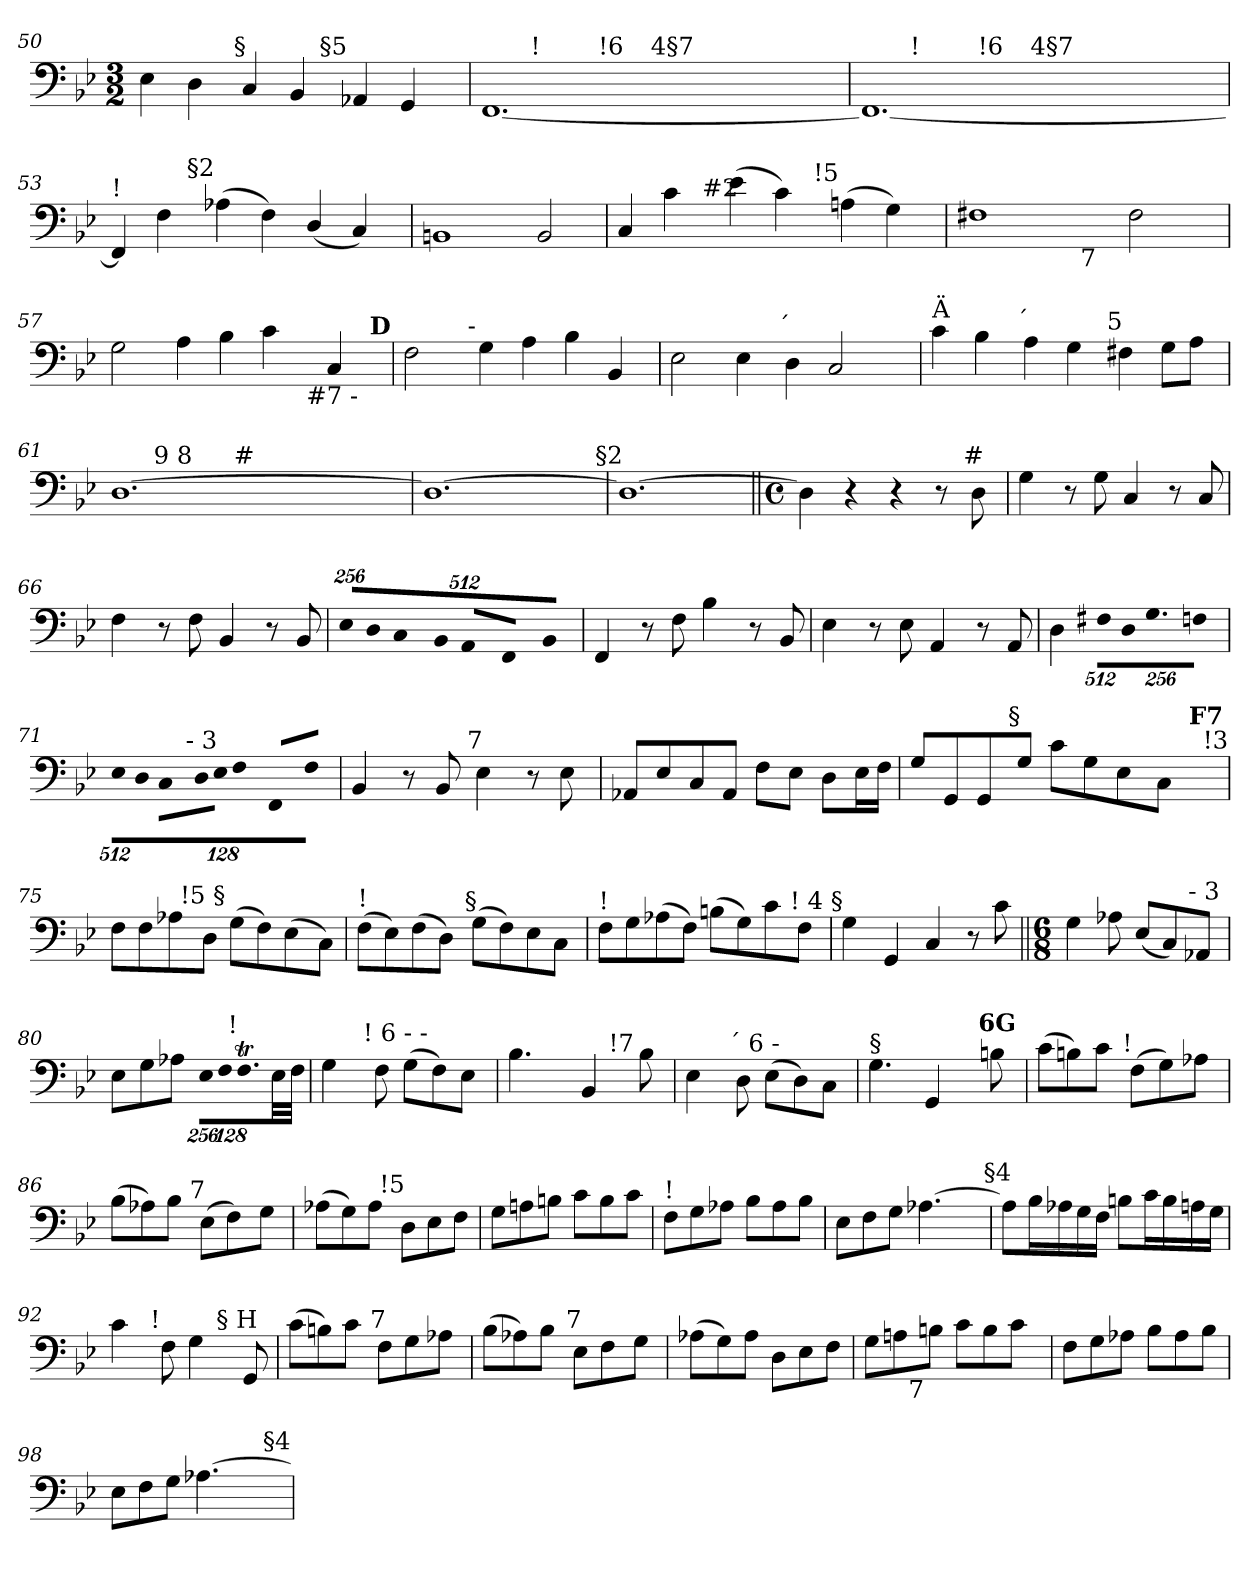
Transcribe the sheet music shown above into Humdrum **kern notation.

**kern
*part1
*staff1
*clefF4
*k[b-e-]
*B-:
*M3/2
=50
*^
*	*^
4E->\	4ryy	2ryy
4D>\	8...ryy	.
!	!LO:TX:a:t=§	!
.	1ryy	.
4C/	.	4ryy
4BB-/	.	16..ryy
!	!	!LO:TX:a:t=§5
.	.	2ryy
4AA-X/	.	.
4GG/	.	.
.	.	8ryy
.	64ryy	64ryy
=51	=51	=51
*	*	*^
[<1.FF	8ryy	4ryy	2ryy
.	32.ryy	.	.
!	!LO:TX:a:t=!	!	!
.	1ryy	.	.
.	.	8ryy	.
.	.	32ryy	.
!	!	!LO:TX:a:t=!6	!
.	.	1ryy	.
.	.	.	16.ryy
!	!	!	!LO:TX:a:t=4§7
.	.	.	2ryy
.	.	.	4ryy
.	4ryy	.	.
.	.	.	8ryy
.	.	16.ryy	.
.	16ryy	.	.
.	.	.	32ryy
.	64ryy	.	.
=52	=52	=52	=52
1.FF_	8ryy	4ryy	2ryy
.	32.ryy	.	.
!	!LO:TX:a:t=!	!	!
.	1ryy	.	.
.	.	8ryy	.
.	.	32ryy	.
!	!	!LO:TX:a:t=!6	!
.	.	1ryy	.
.	.	.	16.ryy
!	!	!	!LO:TX:a:t=4§7
.	.	.	2ryy
.	.	.	4ryy
.	4ryy	.	.
.	.	.	8ryy
.	.	16.ryy	.
.	16ryy	.	.
.	.	.	32ryy
.	64ryy	.	.
=53	=53	=53	=53
!LO:TX:a:t=!	!	!	!
*	*v	*v	*v
4FF/]	4.ryy
4F\	.
!	!LO:TX:a:t=§2
.	1ryy
(>4A-X\	.
4F\)	.
(<4D/	.
4C/)	.
.	8ryy
*v	*v
=54
1BBn<
2BB/
!!LO:LB:g=z
=55
*^
*	*^
4C</	4ryy	2ryy
4c\	8ryy	.
.	64ryy	.
!	!LO:TX:a:t=#2	!
.	1ryy	.
(>4e-\	.	4ryy
4c\)	.	8ryy
.	.	64ryy
!	!	!LO:TX:a:t=!5
.	.	2ryy
(>4An\	.	.
4G>\)	.	.
.	16..ryy	16..ryy
*	*v	*v
=56	=56
1F#X>	2ryy
.	8..ryy
!	!LO:TX:b:t=7
.	2ryy
2F#\	.
.	4ryy
.	32ryy
=57	=57
*	*^
2G>\	1ryy	1ryy
4A>\	.	.
4B->\	.	.
4c\	8ryy	4..ryy
.	32.ryy	.
!	!LO:TX:b:t=#7 -	!
.	4ryy	.
4C/	.	.
.	16ryy	.
!	!	!LO:TX:a:B:t=D
.	.	16ryy
.	64ryy	.
*	*v	*v
=58	=58
2F>\	4...ryy
!	!LO:TX:a:t=-
.	1ryy
4G\	.
4A\	.
4B-\	.
4BB-/	.
.	32ryy
!!LO:LB:g=z	!!
=59	=59
2E->\	2ryy
4E->\	8...ryy
!	!LO:TX:a:t=´
.	2ryy
4D\	.
2C/	.
.	4ryy
.	64ryy
=60	=60
!LO:TX:a:t=Ä	!
*	*^
4c>\	4ryy	2ryy
4B->\	8...ryy	.
!	!LO:TX:a:t=´	!
.	1ryy	.
4A\	.	4...ryy
4G>\	.	.
!	!	!LO:TX:a:t=5
.	.	2ryy
4F#X>\	.	.
8G\L	.	.
8A\J	.	.
.	.	32ryy
.	64ryy	.
=61	=61	=61
[>1.D>	8ryy	2ryy
.	32ryy	.
!	!LO:TX:a:t=9 8	!
.	1ryy	.
.	.	16.ryy
!	!	!LO:TX:a:t=#
.	.	2ryy
.	.	4ryy
.	4ryy	.
.	.	8ryy
.	16.ryy	.
.	.	32ryy
*	*v	*v
=62	=62
1.D>_	1ryy
.	4...ryy
!	!LO:TX:a:t=§2
.	32ryy
*v	*v
=63
1.D>_
=64||
*M4/4
*met(c)
!LO:TX:a:t=#7 8
!LO:TX:a:t=§2#
*^
4D\]	2ryy
4r	.
4r	4ryy
8r	16..ryy
!	!LO:TX:a:t=#
.	8ryy
8D\	.
.	64ryy
*v	*v
!!LO:PB:g=z
=65
4G\
8r
8G\
4C/
8r
8C/
=66
4F\
8r
8F\
4BB-/
8r
8BB-/
=67
*Xbrackettup
!LO:N:vis=8
2048%205E-</L
!LO:N:vis=8
4096%409D/
!LO:N:vis=8
2048%205C/
!LO:N:vis=8
4096%409BB-</J
!LO:N:vis=8
2048%205AA/L
8FF/J
4BB-</
=68
4FF/
8r
8F\
4B-\
8r
8BB-/
=69
4E-\
8r
8E-\
4AA/
8r
8AA/
=70
4D\
!LO:N:vis=8
4096%341F#X\L
!LO:N:vis=8
2048%171D\J
6.G>\
!LO:N:vis=8
4096%341Fn\
!!LO:LB:g=z
=71
!LO:N:vis=8
4096%293E->\L
!LO:N:vis=8
1024%73D\J
!LO:N:vis=8
4096%293C>\L
!LO:N:vis=16
2048%73D\L
!LO:TX:a:t=- 3
!LO:N:vis=16
2048%73E-\JJ
!LO:N:vis=4
4096%585F\
!LO:N:vis=8
4096%293FF/L
8F/J
=72
*^
4BB-/	4ryy
8r	8...ryy
8BB-/	.
!	!LO:TX:a:t=7
.	2ryy
4E-\	.
8r	.
8E->\	.
.	64ryy
*v	*v
=73
8AA-X</L
8E-/
8C/
8AA-</J
8F\L
8E-\J
8D\L
16E-\L
16F\JJ
=74
!LO:TX:a:t=§
*^
*	*^
8G/L	4ryy	2ryy
8GG/	.	.
8GG/	16..ryy	.
!	!LO:TX:a:t=§	!
.	2ryy	.
8G/J	.	.
8c\L	.	4ryy
8G\	.	.
8E-\	.	8ryy
.	8ryy	.
8C\J	.	16ryy
.	.	64ryy
!	!	!LO:TX:a:B:t=F7
.	.	32.ryy
!	!LO:TX:a:t=!3	!
.	64ryy	.
*	*v	*v
=75	=75
8F\L	4ryy
8F\	.
8A-X\	32ryy
!	!LO:TX:a:t=!5 §
.	2ryy
8D\J	.
(>8G>\L	.
8F\)	.
(>8E->\	.
.	8..ryy
8C\J)	.
!!LO:LB:g=z	!!
=76	=76
!LO:TX:a:t=!	!
(>8F\L	4ryy
8E-\)	.
(>8F>\	8...ryy
8D\J)	.
!	!LO:TX:a:t=§
.	2ryy
(>8G\L	.
8F\)	.
8E->\	.
8C\J	.
.	64ryy
=77	=77
!LO:TX:a:t=!	!
8F\L	2ryy
8G\	.
(>8A-X>\	.
8F\J)	.
(>8Bn>\L	4ryy
8G\)	.
8c\	16..ryy
!	!LO:TX:a:t=! 4 §
.	8ryy
8F>\J	.
.	64ryy
*v	*v
=78
4G>\
4GG</
4C</
8r
8c\
=79||
*M6/8
*^
4G>\	2ryy
8A-X>\	.
(<8E-</L	.
8C/)	16..ryy
!	!LO:TX:a:t=- 3
.	8ryy
8AA-X/J	.
.	64ryy
=80	=80
8E-\L	4..ryy
8G\	.
8A-X>\J	.
!LO:N:vis=16	!
4096%171E-\LL	.
!LO:N:vis=16	!
2048%85F\J	.
!	!LO:TX:a:t=!
.	8ryy
!LO:N:vis=8.	!
4096%171FT\	.
32E-\LL	.
32F\JJJ	.
=81	=81
4G>\	8..ryy
!	!LO:TX:a:t=! 6 - -
.	2ryy
8F\	.
(>8G\L	.
8F\)	.
8E-\J	.
.	32ryy
!!LO:LB:g=z	!!
=82	=82
4.B-\	4ryy
.	8...ryy
4BB-/	.
!	!LO:TX:a:t=!7
.	4ryy
8B-\	.
.	64ryy
=83	=83
4E-\	8...ryy
!	!LO:TX:a:t=´ 6 -
.	2ryy
8D\	.
(>8E-\L	.
8D\)	.
8C\J	.
.	64ryy
=84	=84
!LO:TX:a:t=§	!
4.G\	2ryy
4GG/	.
.	16.ryy
!	!LO:TX:a:B:t=6G
.	8ryy
8Bn\	.
.	32ryy
=85	=85
(>8c\L	4ryy
8Bn\)	.
8c\J	16..ryy
!	!LO:TX:a:t=!
.	4ryy
(>8F\L	.
8G\)	.
.	8ryy
8A-X>\J	.
.	64ryy
=86	=86
(>8B-\L	4ryy
8A-X\)	.
8B-\J	16.ryy
!	!LO:TX:a:t=7
.	4ryy
(>8E-\L	.
8F\)	.
.	8ryy
8G>\J	.
.	32ryy
=87	=87
(>8A-X\L	4ryy
8G\)	.
8A-\J	32ryy
!	!LO:TX:a:t=!5
.	4...ryy
8D\L	.
8E-\	.
8F\J	.
=88	=88
!LO:TX:a:t=§	!
*v	*v
8G\L
8An\
8Bn>\J
8c\L
8B\
8c\J
!!LO:LB:g=z
=89
!LO:TX:a:t=!
8F\L
8G\
8A-X\J
8B->\L
8A-\
8B-\J
=90
*^
8E-\L	2ryy
8F\	.
8G\J	.
[>4.A-X>\	.
.	8...ryy
!	!LO:TX:a:t=§4
.	64ryy
*v	*v
=91
8A->\L]
16B-\L
16A-X\
16G\
16F\JJ
8Bn>\L
16c\L
16B\
16An\
16G\JJ
=92
*^
*	*^
4c\	8..ryy	2ryy
!	!LO:TX:a:t=!	!
.	2ryy	.
8F\	.	.
4G>\	.	.
!	!	!LO:TX:a:t=§ H
.	.	4ryy
8GG/	.	.
.	32ryy	.
*	*v	*v
=93	=93
(>8c\L	4ryy
8Bn\)	.
8c\J	16..ryy
!	!LO:TX:a:t=7
.	4ryy
8F\L	.
8G\	.
.	8ryy
8A-X\J	.
.	64ryy
=94	=94
(>8B->\L	4ryy
8A-X\)	.
8B-\J	16..ryy
!	!LO:TX:a:t=7
.	4ryy
8E-\L	.
8F\	.
.	8ryy
8G\J	.
.	64ryy
!!LO:LB:g=z	!!
=95	=95
!LO:TX:a:t=7 § !5	!
*v	*v
(>8A-X\L
8G\)
8A-\J
8D\L
8E-\
8F\J
=96
!LO:TX:a:t=§
*^
8G\L	8ryy
8An\	32.ryy
!	!LO:TX:b:t=7
.	2ryy
8Bn\J	.
8c>\L	.
8B\	.
8c\J	.
.	16ryy
.	64ryy
=97	=97
!LO:TX:a:t=!	!
*v	*v
8F\L
8G\
8A-X\J
8B->\L
8A-\
8B-\J
=98
*^
8E-\L	2ryy
8F\	.
8G\J	.
[>4.A-X>\	.
.	8..ryy
!	!LO:TX:a:t=§4
.	32ryy
*v	*v
=
*-
